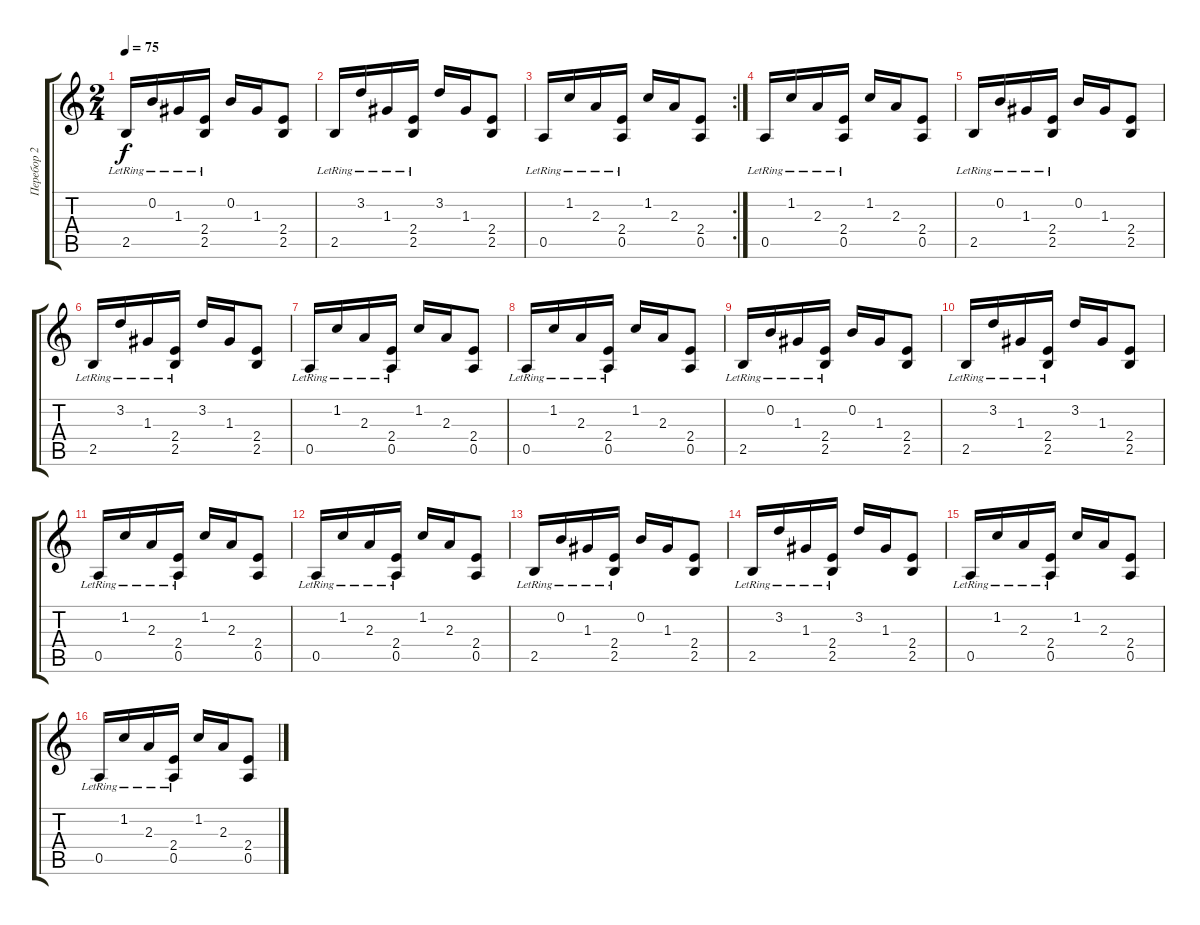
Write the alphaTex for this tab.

\track ("Перебор 2" "Перебор 2") {instrument acousticguitarsteel}
\staff {score tabs}
\tuning (E4 B3 G3 D3 A2 E2) {hide}
\ts (2 4)
\tempo 75
\clef g2
\ks c
2.5{lr}.16{dy f} 0.2{lr}.16{beam Up} 1.3{lr}.16{beam Up} (2.4{lr} 2.5{lr}).16{beam Up} 0.2.16{beam Up} 1.3.16{beam Up} (2.4 2.5).8{beam Up} |
2.5{lr}.16 3.2{lr}.16{beam Up} 1.3{lr}.16{beam Up} (2.4{lr} 2.5{lr}).16{beam Up} 3.2.16{beam Up} 1.3.16{beam Up} (2.4 2.5).8{beam Up} |
\rc 2
0.5{lr}.16 1.2{lr}.16 2.3{lr}.16 (2.4{lr} 0.5{lr}).16 1.2.16 2.3.16 (2.4 0.5).8 |
0.5{lr}.16 1.2{lr}.16 2.3{lr}.16 (2.4{lr} 0.5{lr}).16 1.2.16 2.3.16 (2.4 0.5).8 |
2.5{lr}.16 0.2{lr}.16{beam Up} 1.3{lr}.16{beam Up} (2.4{lr} 2.5{lr}).16{beam Up} 0.2.16{beam Up} 1.3.16{beam Up} (2.4 2.5).8{beam Up} |
2.5{lr}.16 3.2{lr}.16{beam Up} 1.3{lr}.16{beam Up} (2.4{lr} 2.5{lr}).16{beam Up} 3.2.16{beam Up} 1.3.16{beam Up} (2.4 2.5).8{beam Up} |
0.5{lr}.16 1.2{lr}.16 2.3{lr}.16 (2.4{lr} 0.5{lr}).16 1.2.16 2.3.16 (2.4 0.5).8 |
0.5{lr}.16 1.2{lr}.16 2.3{lr}.16 (2.4{lr} 0.5{lr}).16 1.2.16 2.3.16 (2.4 0.5).8 |
2.5{lr}.16 0.2{lr}.16{beam Up} 1.3{lr}.16{beam Up} (2.4{lr} 2.5{lr}).16{beam Up} 0.2.16{beam Up} 1.3.16{beam Up} (2.4 2.5).8{beam Up} |
2.5{lr}.16 3.2{lr}.16{beam Up} 1.3{lr}.16{beam Up} (2.4{lr} 2.5{lr}).16{beam Up} 3.2.16{beam Up} 1.3.16{beam Up} (2.4 2.5).8{beam Up} |
0.5{lr}.16 1.2{lr}.16 2.3{lr}.16 (2.4{lr} 0.5{lr}).16 1.2.16 2.3.16 (2.4 0.5).8 |
0.5{lr}.16 1.2{lr}.16 2.3{lr}.16 (2.4{lr} 0.5{lr}).16 1.2.16 2.3.16 (2.4 0.5).8 |
2.5{lr}.16 0.2{lr}.16{beam Up} 1.3{lr}.16{beam Up} (2.4{lr} 2.5{lr}).16{beam Up} 0.2.16{beam Up} 1.3.16{beam Up} (2.4 2.5).8{beam Up} |
2.5{lr}.16 3.2{lr}.16{beam Up} 1.3{lr}.16{beam Up} (2.4{lr} 2.5{lr}).16{beam Up} 3.2.16{beam Up} 1.3.16{beam Up} (2.4 2.5).8{beam Up} |
0.5{lr}.16 1.2{lr}.16 2.3{lr}.16 (2.4{lr} 0.5{lr}).16 1.2.16 2.3.16 (2.4 0.5).8 |
0.5{lr}.16 1.2{lr}.16 2.3{lr}.16 (2.4{lr} 0.5{lr}).16 1.2.16 2.3.16 (2.4 0.5).8
